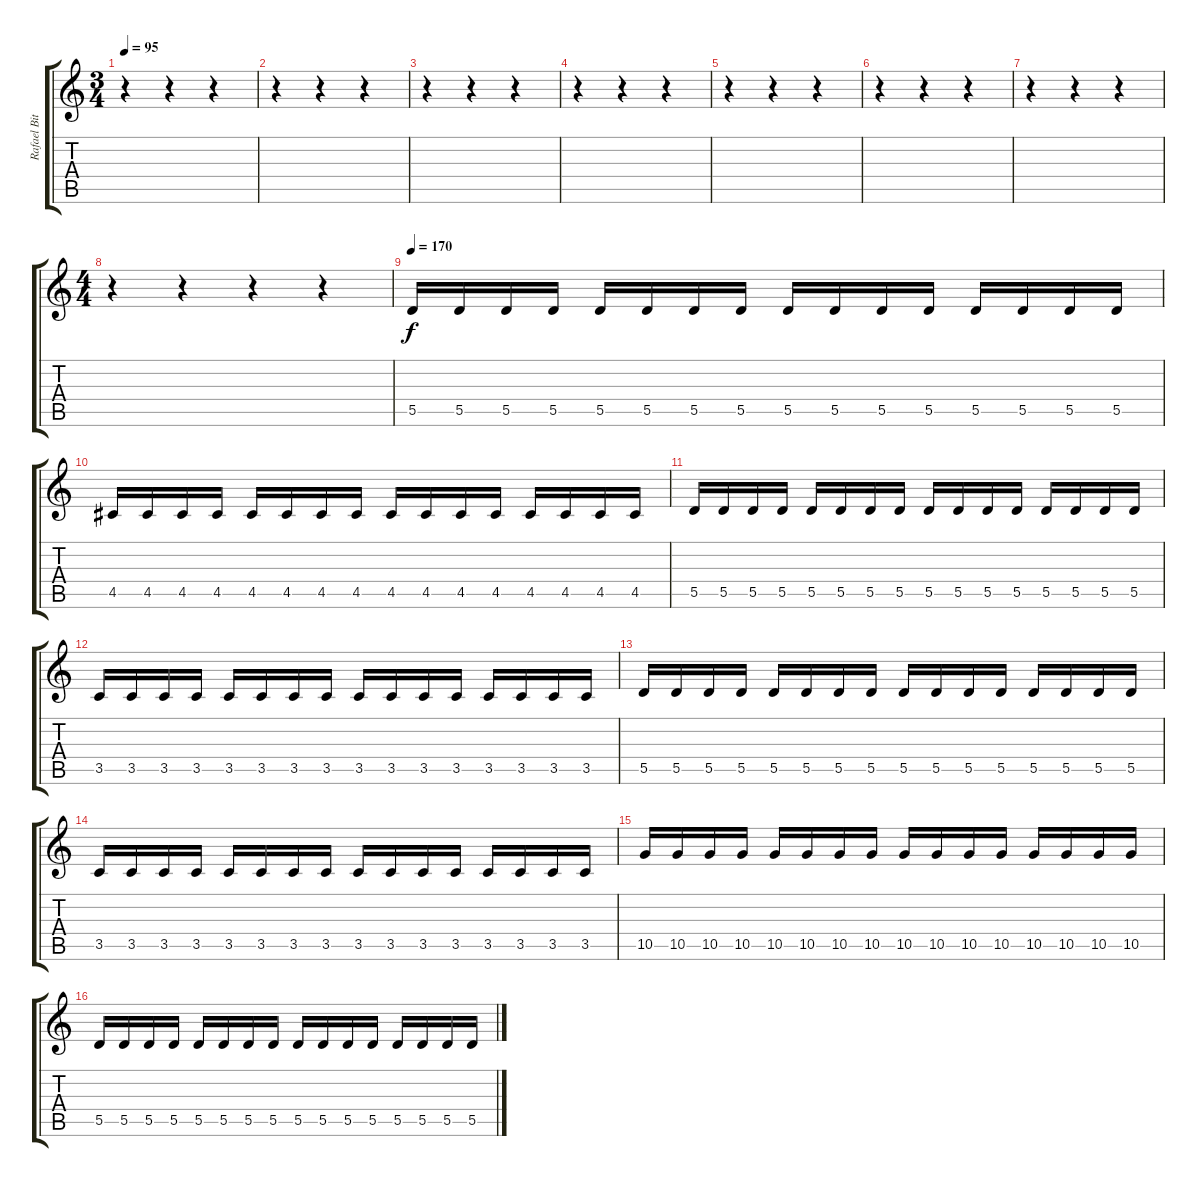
\track ("Rafael Bittencourt" "Rafael Bit") {instrument distortionguitar}
\staff {score tabs}
\tuning (E4 B3 G3 D3 A2 E2) {hide}
\ts (3 4)
\tempo 95
\clef g2
\ks c
r.4{dy f} r.4 r.4 |
r.4 r.4 r.4 |
r.4 r.4 r.4 |
r.4 r.4 r.4 |
r.4 r.4 r.4 |
r.4 r.4 r.4 |
r.4 r.4 r.4 |
\ts (4 4)
r.4 r.4 r.4 r.4 |
\tempo 170
5.5.16 5.5.16 5.5.16 5.5.16 5.5.16 5.5.16 5.5.16 5.5.16 5.5.16 5.5.16 5.5.16 5.5.16 5.5.16 5.5.16 5.5.16 5.5.16 |
4.5.16 4.5.16 4.5.16 4.5.16 4.5.16 4.5.16 4.5.16 4.5.16 4.5.16 4.5.16 4.5.16 4.5.16 4.5.16 4.5.16 4.5.16 4.5.16 |
5.5.16 5.5.16 5.5.16 5.5.16 5.5.16 5.5.16 5.5.16 5.5.16 5.5.16 5.5.16 5.5.16 5.5.16 5.5.16 5.5.16 5.5.16 5.5.16 |
3.5.16 3.5.16 3.5.16 3.5.16 3.5.16 3.5.16 3.5.16 3.5.16 3.5.16 3.5.16 3.5.16 3.5.16 3.5.16 3.5.16 3.5.16 3.5.16 |
5.5.16 5.5.16 5.5.16 5.5.16 5.5.16 5.5.16 5.5.16 5.5.16 5.5.16 5.5.16 5.5.16 5.5.16 5.5.16 5.5.16 5.5.16 5.5.16 |
3.5.16 3.5.16 3.5.16 3.5.16 3.5.16 3.5.16 3.5.16 3.5.16 3.5.16 3.5.16 3.5.16 3.5.16 3.5.16 3.5.16 3.5.16 3.5.16 |
10.5.16 10.5.16 10.5.16 10.5.16 10.5.16 10.5.16 10.5.16 10.5.16 10.5.16 10.5.16 10.5.16 10.5.16 10.5.16 10.5.16 10.5.16 10.5.16 |
5.5.16 5.5.16 5.5.16 5.5.16 5.5.16 5.5.16 5.5.16 5.5.16 5.5.16 5.5.16 5.5.16 5.5.16 5.5.16 5.5.16 5.5.16 5.5.16
